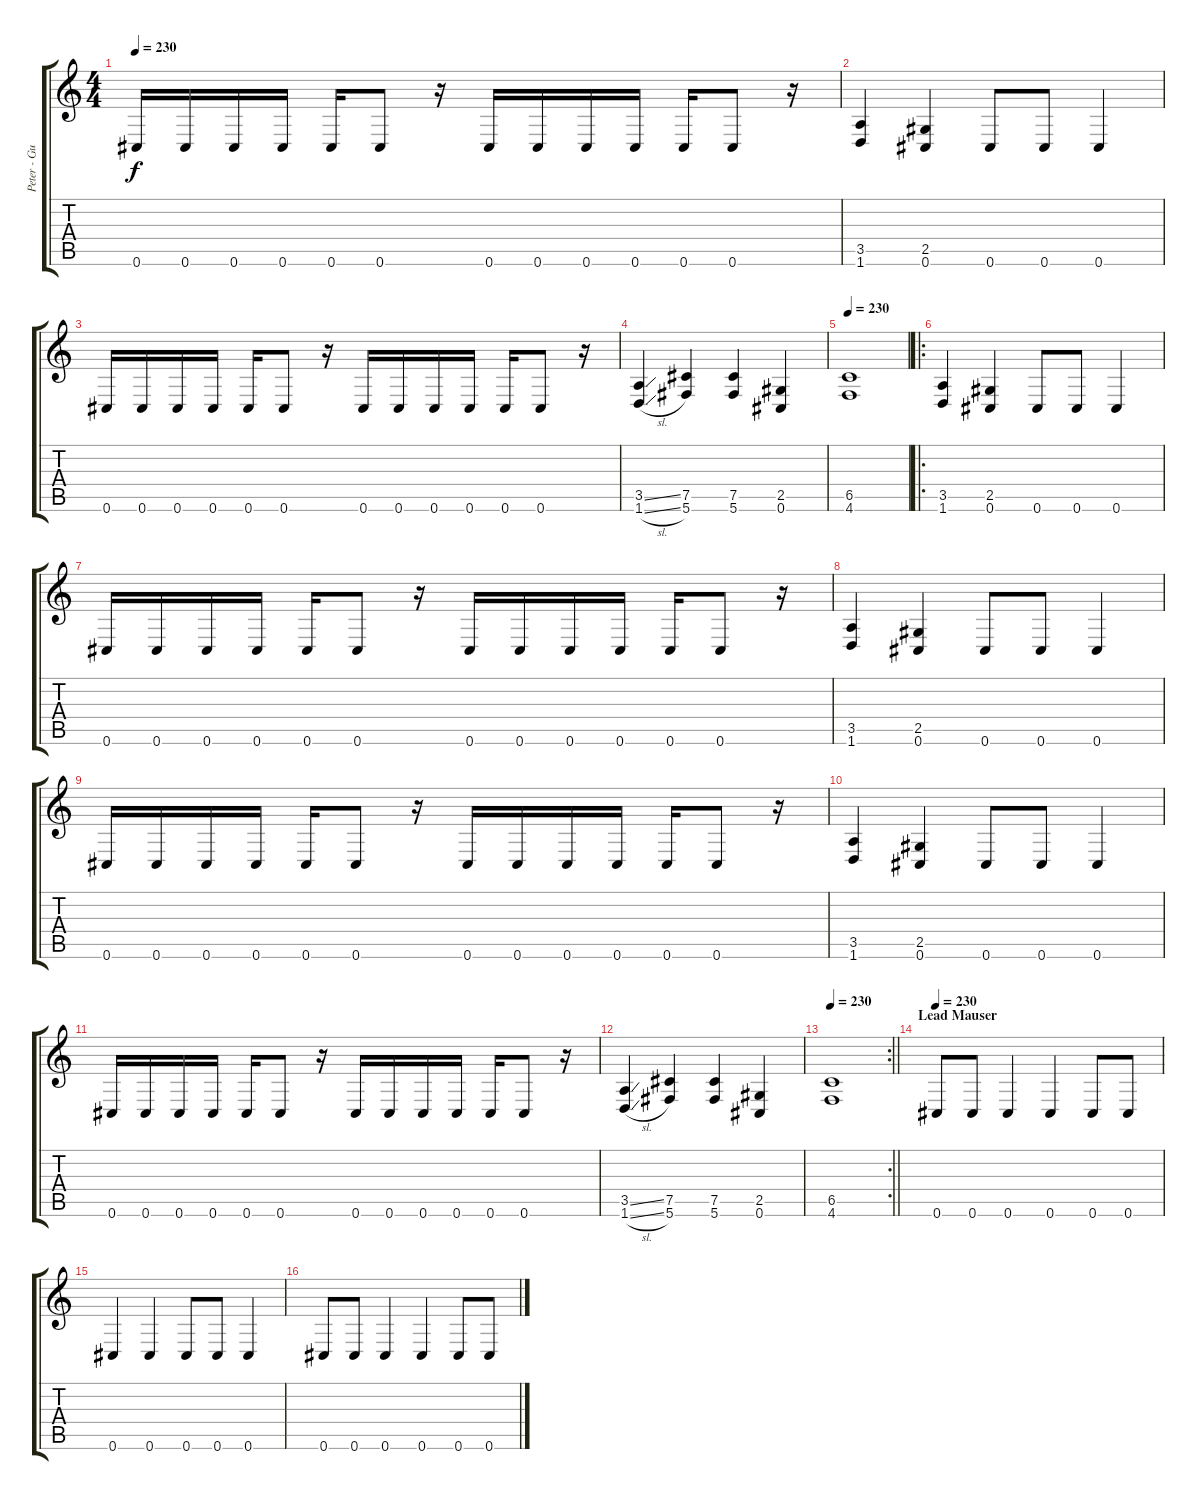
\track ("Peter - Guitar, Vocals" "Peter - Gu") {instrument distortionguitar}
\staff {score tabs}
\tuning (Db4 Ab3 E3 B2 Gb2 Db2) {hide}
\ts (4 4)
\tempo 230
\clef g2
\ks c
0.6.16{dy f} 0.6.16 0.6.16 0.6.16 0.6.16 0.6.8 r.16 0.6.16 0.6.16 0.6.16 0.6.16 0.6.16 0.6.8 r.16 |
(3.5 1.6).4 (2.5 0.6).4 0.6.8 0.6.8 0.6.4 |
0.6.16 0.6.16 0.6.16 0.6.16 0.6.16 0.6.8 r.16 0.6.16 0.6.16 0.6.16 0.6.16 0.6.16 0.6.8 r.16 |
(3.5{ss} 1.6{sl}).4 (7.5 5.6).4 (7.5 5.6).4 (2.5 0.6).4 |
\tempo 230
(6.5 4.6).1 |
\ro
(3.5 1.6).4 (2.5 0.6).4 0.6.8 0.6.8 0.6.4 |
0.6.16 0.6.16 0.6.16 0.6.16 0.6.16 0.6.8 r.16 0.6.16 0.6.16 0.6.16 0.6.16 0.6.16 0.6.8 r.16 |
(3.5 1.6).4 (2.5 0.6).4 0.6.8 0.6.8 0.6.4 |
0.6.16 0.6.16 0.6.16 0.6.16 0.6.16 0.6.8 r.16 0.6.16 0.6.16 0.6.16 0.6.16 0.6.16 0.6.8 r.16 |
(3.5 1.6).4 (2.5 0.6).4 0.6.8 0.6.8 0.6.4 |
0.6.16 0.6.16 0.6.16 0.6.16 0.6.16 0.6.8 r.16 0.6.16 0.6.16 0.6.16 0.6.16 0.6.16 0.6.8 r.16 |
(3.5{ss} 1.6{sl}).4 (7.5 5.6).4 (7.5 5.6).4 (2.5 0.6).4 |
\rc 2
\tempo 230
\barLineRight lightlight
(6.5 4.6).1 |
\section ("" "Lead Mauser")
\tempo 230
0.6.8 0.6.8 0.6.4 0.6.4 0.6.8 0.6.8 |
0.6.4 0.6.4 0.6.8 0.6.8 0.6.4 |
0.6.8 0.6.8 0.6.4 0.6.4 0.6.8 0.6.8
